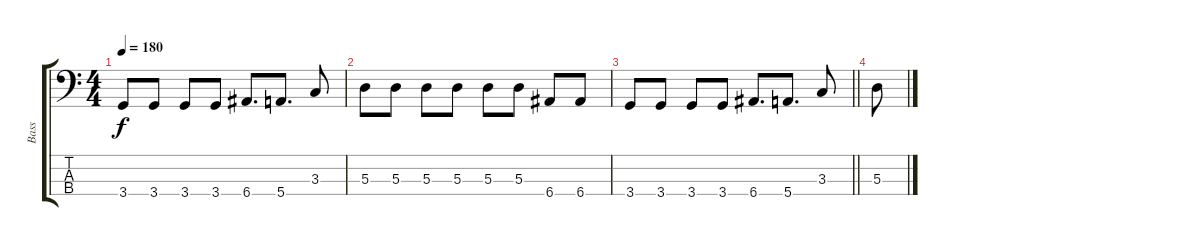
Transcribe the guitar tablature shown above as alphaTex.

\track ("Bass" "Bass") {instrument electricbassfinger}
\staff {score tabs}
\tuning (G2 D2 A1 E1) {hide}
\ts (4 4)
\tempo 180
\clef f4
\ks c
3.4.8{dy f} 3.4.8 3.4.8 3.4.8 6.4.8{d} 5.4.8{d} 3.3.8 |
5.3.8 5.3.8 5.3.8 5.3.8 5.3.8 5.3.8 6.4.8 6.4.8 |
\barLineRight lightlight
3.4.8 3.4.8 3.4.8 3.4.8 6.4.8{d} 5.4.8{d} 3.3.8 |
5.3.8
